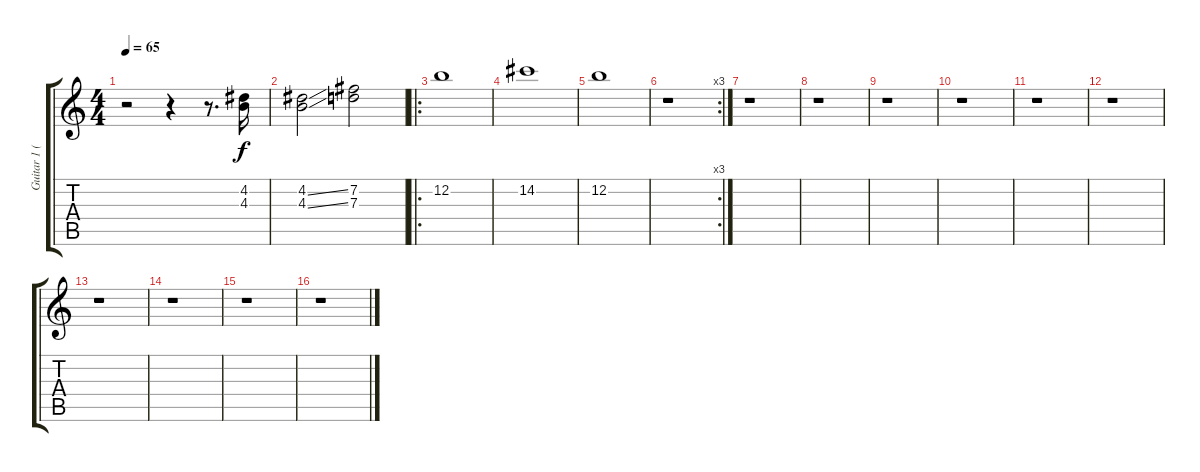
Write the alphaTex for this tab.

\track ("Guitar 1 (w/slide)" "Guitar 1 (") {instrument electricguitarclean}
\staff {score tabs}
\tuning (E4 B3 G3 D3 A2 E2) {hide}
\ts (4 4)
\tempo 65
\clef g2
\ks c
r.2{dy f instrument electricguitarclean} r.4 r.8{d} (4.2 4.3).16 |
(4.2{ss} 4.3{ss}).2 (7.2 7.3).2 |
\ro
12.2.1 |
14.2.1 |
12.2.1 |
\rc 3
r.1 |
r.1 |
r.1 |
r.1 |
r.1 |
r.1 |
r.1 |
r.1 |
r.1 |
r.1 |
r.1
